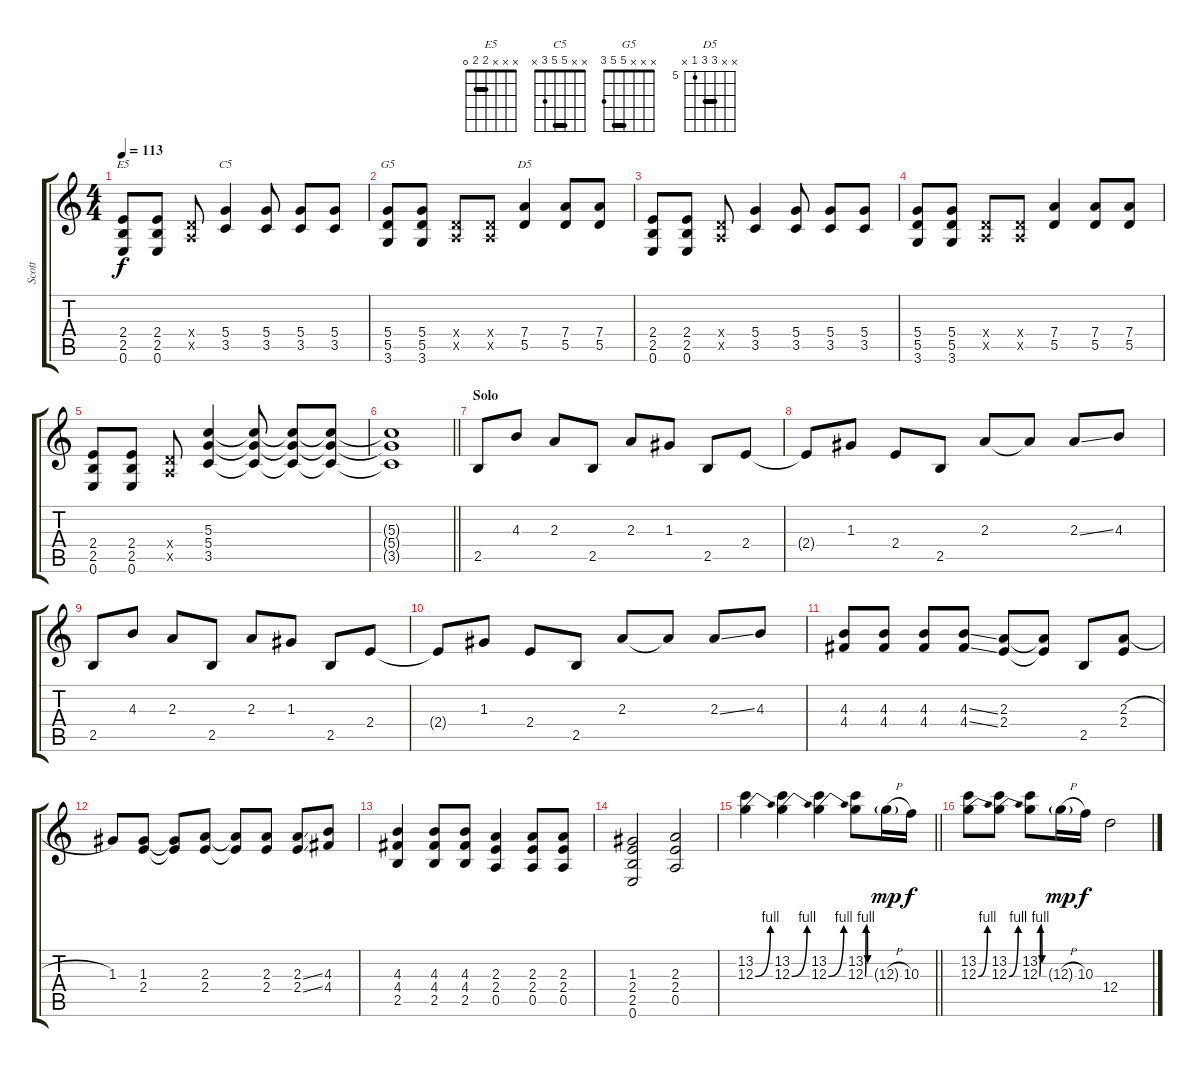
\track ("Scott" "Scott") {instrument overdrivenguitar}
\staff {score tabs}
\tuning (E4 B3 G3 D3 A2 E2) {hide}
\chord ("E5" x x x 2 2 0) {barre 2}
\chord ("C5" x x 5 5 3 x) {barre 5}
\chord ("G5" x x x 5 5 3) {barre 5}
\chord ("D5" x x 7 7 5 x) {firstfret 5 barre 7}
\ts (4 4)
\tempo 113
\clef g2
\ks c
(2.4 2.5 0.6).8{ch "E5" dy f} (2.4 2.5 0.6).8 (0.4{x} 0.5{x}).8 (5.4 3.5).4{ch "C5"} (5.4 3.5).8 (5.4 3.5).8 (5.4 3.5).8 |
(5.4 5.5 3.6).8{ch "G5"} (5.4 5.5 3.6).8 (0.4{x} 0.5{x}).8 (0.4{x} 0.5{x}).8 (7.4 5.5).4{ch "D5"} (7.4 5.5).8 (7.4 5.5).8 |
(2.4 2.5 0.6).8 (2.4 2.5 0.6).8 (0.4{x} 0.5{x}).8 (5.4 3.5).4 (5.4 3.5).8 (5.4 3.5).8 (5.4 3.5).8 |
(5.4 5.5 3.6).8 (5.4 5.5 3.6).8 (0.4{x} 0.5{x}).8 (0.4{x} 0.5{x}).8 (7.4 5.5).4 (7.4 5.5).8 (7.4 5.5).8 |
(2.4 2.5 0.6).8 (2.4 2.5 0.6).8 (0.4{x} 0.5{x}).8 (5.3 5.4 3.5).4 (5.3{t} 5.4{t} 3.5{t}).8 (5.3{t} 5.4{t} 3.5{t}).8 (5.3{t} 5.4{t} 3.5{t}).8 |
\barLineRight lightlight
(5.3{t} 5.4{t} 3.5{t}).1 |
\section ("" "Solo")
2.5.8 4.3.8 2.3.8 2.5.8 2.3.8 1.3.8 2.5.8 2.4.8 |
2.4{t}.8 1.3.8 2.4.8 2.5.8 2.3.8 2.3{t}.8 2.3{ss}.8 4.3.8 |
2.5.8 4.3.8 2.3.8 2.5.8 2.3.8 1.3.8 2.5.8 2.4.8 |
2.4{t}.8 1.3.8 2.4.8 2.5.8 2.3.8 2.3{t}.8 2.3{ss}.8 4.3.8 |
(4.3 4.4).8 (4.3 4.4).8 (4.3 4.4).8 (4.3{ss} 4.4{ss}).8 (2.3 2.4).8 (2.3{t} 2.4{t}).8 2.5.8 (2.3{h} 2.4).8 |
1.3.8 (1.3 2.4).8 (1.3{t} 2.4{t}).8 (2.3 2.4).8 (2.3{t} 2.4{t}).8 (2.3 2.4).8 (2.3{ss} 2.4{ss}).8 (4.3 4.4).8 |
(4.3 4.4 2.5).4 (4.3 4.4 2.5).8 (4.3 4.4 2.5).8 (2.3 2.4 0.5).4 (2.3 2.4 0.5).8 (2.3 2.4 0.5).8 |
(1.3 2.4 2.5 0.6).2 (2.3 2.4 0.5).2 |
\barLineRight lightlight
(13.2 12.3{be (bend 0 0 60 4)}).4 (13.2 12.3{be (bend 0 0 60 4)}).4 (13.2 12.3{be (bend 0 0 60 4)}).4 (13.2 12.3{be (custom 0 0 10 4 20 4 30 0 60 0)}).8 12.3{h g}.16{dy mp} 10.3.16{dy f} |
(13.2 12.3{be (bend 0 0 60 4)}).8 (13.2 12.3{be (bend 0 0 60 4)}).8 (13.2 12.3{be (custom 0 0 10 4 20 4 30 0 60 0)}).8 12.3{h g}.16{dy mp} 10.3.16{dy f} 12.4.2
